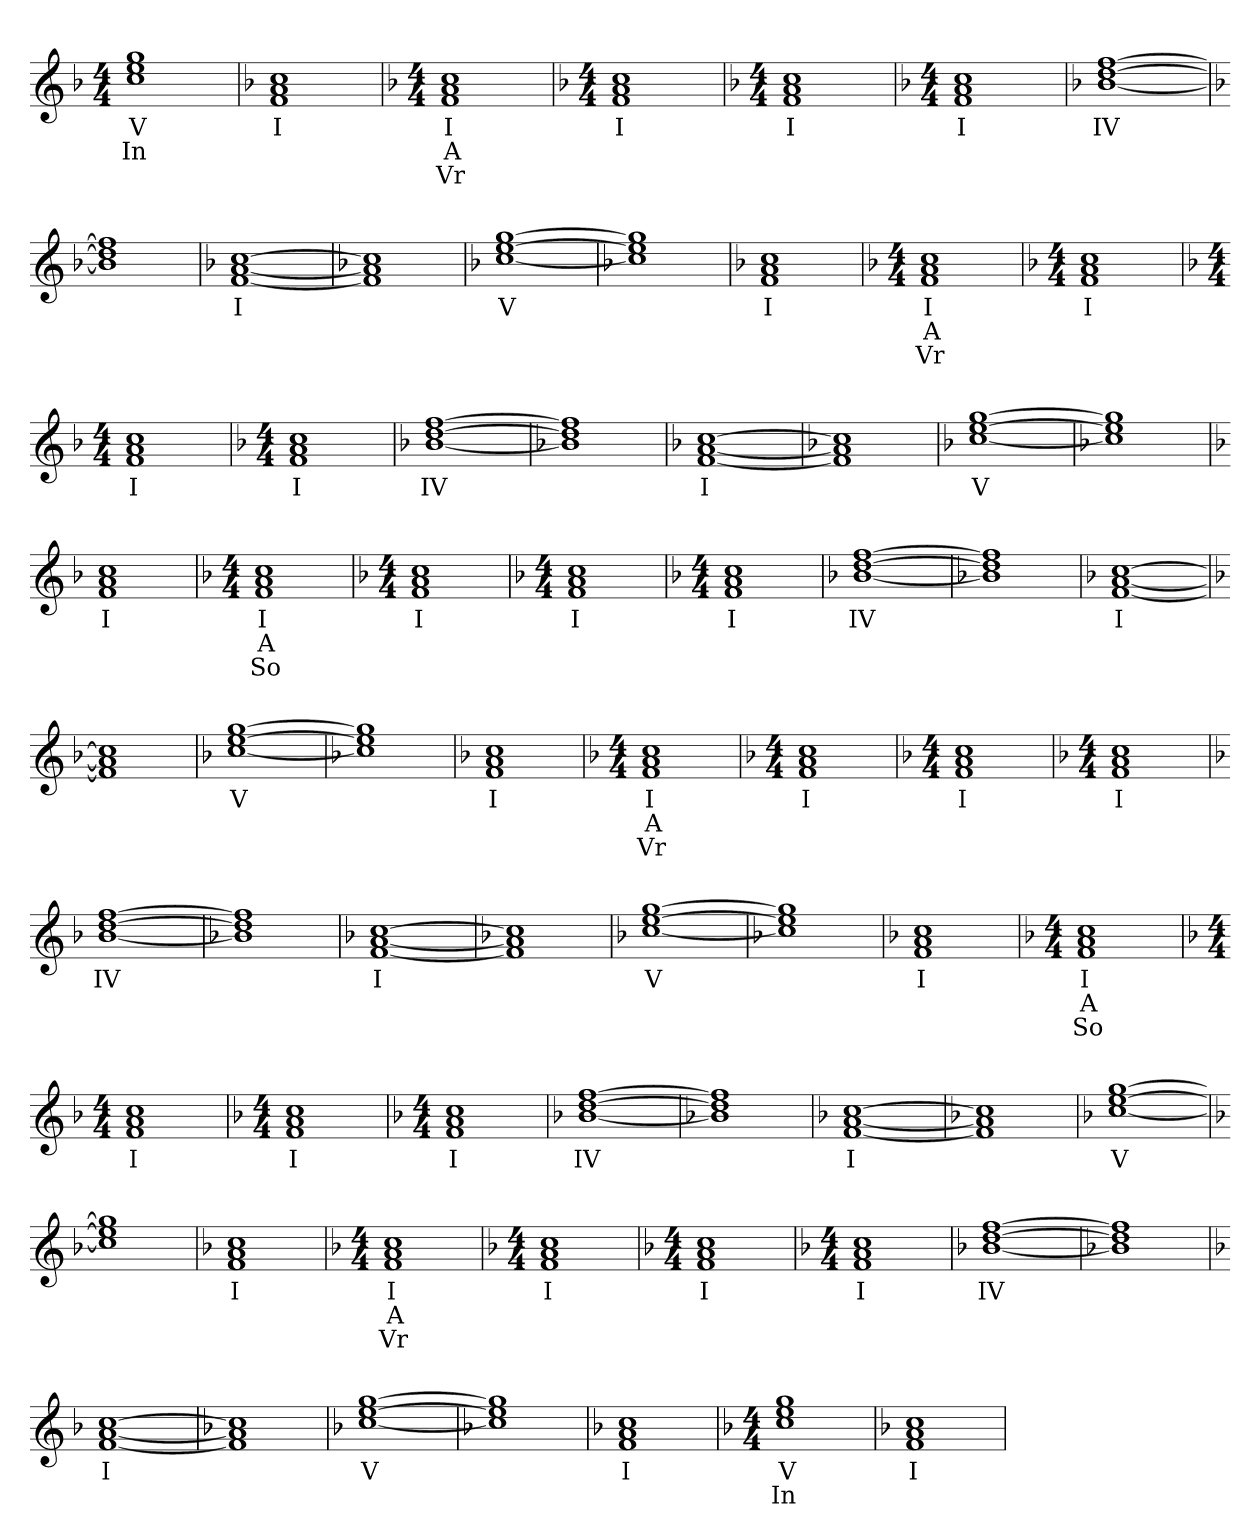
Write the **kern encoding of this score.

**kern	**text	**text	**text
*part1	*part1	*part1	*part1
*staff1	*staff1	*staff1	*staff1
*k[b-]	*	*	*
*F:	*	*	*
*M4/4	*	*	*
=	=	=	=
1cc 1ee 1gg	V	In	.
=	=	=	=
*k[b-]	*	*	*
*F:	*	*	*
1f 1a 1cc	I	.	.
=	=	=	=
*k[b-]	*	*	*
*F:	*	*	*
*M4/4	*	*	*
1f 1a 1cc	I	A	Vr
=	=	=	=
*k[b-]	*	*	*
*F:	*	*	*
*M4/4	*	*	*
1f 1a 1cc	I	.	.
=	=	=	=
*k[b-]	*	*	*
*F:	*	*	*
*M4/4	*	*	*
1f 1a 1cc	I	.	.
=	=	=	=
*k[b-]	*	*	*
*F:	*	*	*
*M4/4	*	*	*
1f 1a 1cc	I	.	.
=	=	=	=
*k[b-]	*	*	*
*F:	*	*	*
[1b- [1dd [1ff	IV	.	.
=	=	=	=
*k[b-]	*	*	*
*F:	*	*	*
1b-] 1dd] 1ff]	.	.	.
=	=	=	=
*k[b-]	*	*	*
*F:	*	*	*
[1f [1a [1cc	I	.	.
=	=	=	=
*k[b-]	*	*	*
*F:	*	*	*
1f] 1a] 1cc]	.	.	.
=	=	=	=
*k[b-]	*	*	*
*F:	*	*	*
[1cc [1ee [1gg	V	.	.
=	=	=	=
*k[b-]	*	*	*
*F:	*	*	*
1cc] 1ee] 1gg]	.	.	.
=	=	=	=
*k[b-]	*	*	*
*F:	*	*	*
1f 1a 1cc	I	.	.
=	=	=	=
*k[b-]	*	*	*
*F:	*	*	*
*M4/4	*	*	*
1f 1a 1cc	I	A	Vr
=	=	=	=
*k[b-]	*	*	*
*F:	*	*	*
*M4/4	*	*	*
1f 1a 1cc	I	.	.
=	=	=	=
*k[b-]	*	*	*
*F:	*	*	*
*M4/4	*	*	*
1f 1a 1cc	I	.	.
=	=	=	=
*k[b-]	*	*	*
*F:	*	*	*
*M4/4	*	*	*
1f 1a 1cc	I	.	.
=	=	=	=
*k[b-]	*	*	*
*F:	*	*	*
[1b- [1dd [1ff	IV	.	.
=	=	=	=
*k[b-]	*	*	*
*F:	*	*	*
1b-] 1dd] 1ff]	.	.	.
=	=	=	=
*k[b-]	*	*	*
*F:	*	*	*
[1f [1a [1cc	I	.	.
=	=	=	=
*k[b-]	*	*	*
*F:	*	*	*
1f] 1a] 1cc]	.	.	.
=	=	=	=
*k[b-]	*	*	*
*F:	*	*	*
[1cc [1ee [1gg	V	.	.
=	=	=	=
*k[b-]	*	*	*
*F:	*	*	*
1cc] 1ee] 1gg]	.	.	.
=	=	=	=
*k[b-]	*	*	*
*F:	*	*	*
1f 1a 1cc	I	.	.
=	=	=	=
*k[b-]	*	*	*
*F:	*	*	*
*M4/4	*	*	*
1f 1a 1cc	I	A	So
=	=	=	=
*k[b-]	*	*	*
*F:	*	*	*
*M4/4	*	*	*
1f 1a 1cc	I	.	.
=	=	=	=
*k[b-]	*	*	*
*F:	*	*	*
*M4/4	*	*	*
1f 1a 1cc	I	.	.
=	=	=	=
*k[b-]	*	*	*
*F:	*	*	*
*M4/4	*	*	*
1f 1a 1cc	I	.	.
=	=	=	=
*k[b-]	*	*	*
*F:	*	*	*
[1b- [1dd [1ff	IV	.	.
=	=	=	=
*k[b-]	*	*	*
*F:	*	*	*
1b-] 1dd] 1ff]	.	.	.
=	=	=	=
*k[b-]	*	*	*
*F:	*	*	*
[1f [1a [1cc	I	.	.
=	=	=	=
*k[b-]	*	*	*
*F:	*	*	*
1f] 1a] 1cc]	.	.	.
=	=	=	=
*k[b-]	*	*	*
*F:	*	*	*
[1cc [1ee [1gg	V	.	.
=	=	=	=
*k[b-]	*	*	*
*F:	*	*	*
1cc] 1ee] 1gg]	.	.	.
=	=	=	=
*k[b-]	*	*	*
*F:	*	*	*
1f 1a 1cc	I	.	.
=	=	=	=
*k[b-]	*	*	*
*F:	*	*	*
*M4/4	*	*	*
1f 1a 1cc	I	A	Vr
=	=	=	=
*k[b-]	*	*	*
*F:	*	*	*
*M4/4	*	*	*
1f 1a 1cc	I	.	.
=	=	=	=
*k[b-]	*	*	*
*F:	*	*	*
*M4/4	*	*	*
1f 1a 1cc	I	.	.
=	=	=	=
*k[b-]	*	*	*
*F:	*	*	*
*M4/4	*	*	*
1f 1a 1cc	I	.	.
=	=	=	=
*k[b-]	*	*	*
*F:	*	*	*
[1b- [1dd [1ff	IV	.	.
=	=	=	=
*k[b-]	*	*	*
*F:	*	*	*
1b-] 1dd] 1ff]	.	.	.
=	=	=	=
*k[b-]	*	*	*
*F:	*	*	*
[1f [1a [1cc	I	.	.
=	=	=	=
*k[b-]	*	*	*
*F:	*	*	*
1f] 1a] 1cc]	.	.	.
=	=	=	=
*k[b-]	*	*	*
*F:	*	*	*
[1cc [1ee [1gg	V	.	.
=	=	=	=
*k[b-]	*	*	*
*F:	*	*	*
1cc] 1ee] 1gg]	.	.	.
=	=	=	=
*k[b-]	*	*	*
*F:	*	*	*
1f 1a 1cc	I	.	.
=	=	=	=
*k[b-]	*	*	*
*F:	*	*	*
*M4/4	*	*	*
1f 1a 1cc	I	A	So
=	=	=	=
*k[b-]	*	*	*
*F:	*	*	*
*M4/4	*	*	*
1f 1a 1cc	I	.	.
=	=	=	=
*k[b-]	*	*	*
*F:	*	*	*
*M4/4	*	*	*
1f 1a 1cc	I	.	.
=	=	=	=
*k[b-]	*	*	*
*F:	*	*	*
*M4/4	*	*	*
1f 1a 1cc	I	.	.
=	=	=	=
*k[b-]	*	*	*
*F:	*	*	*
[1b- [1dd [1ff	IV	.	.
=	=	=	=
*k[b-]	*	*	*
*F:	*	*	*
1b-] 1dd] 1ff]	.	.	.
=	=	=	=
*k[b-]	*	*	*
*F:	*	*	*
[1f [1a [1cc	I	.	.
=	=	=	=
*k[b-]	*	*	*
*F:	*	*	*
1f] 1a] 1cc]	.	.	.
=	=	=	=
*k[b-]	*	*	*
*F:	*	*	*
[1cc [1ee [1gg	V	.	.
=	=	=	=
*k[b-]	*	*	*
*F:	*	*	*
1cc] 1ee] 1gg]	.	.	.
=	=	=	=
*k[b-]	*	*	*
*F:	*	*	*
1f 1a 1cc	I	.	.
=	=	=	=
*k[b-]	*	*	*
*F:	*	*	*
*M4/4	*	*	*
1f 1a 1cc	I	A	Vr
=	=	=	=
*k[b-]	*	*	*
*F:	*	*	*
*M4/4	*	*	*
1f 1a 1cc	I	.	.
=	=	=	=
*k[b-]	*	*	*
*F:	*	*	*
*M4/4	*	*	*
1f 1a 1cc	I	.	.
=	=	=	=
*k[b-]	*	*	*
*F:	*	*	*
*M4/4	*	*	*
1f 1a 1cc	I	.	.
=	=	=	=
*k[b-]	*	*	*
*F:	*	*	*
[1b- [1dd [1ff	IV	.	.
=	=	=	=
*k[b-]	*	*	*
*F:	*	*	*
1b-] 1dd] 1ff]	.	.	.
=	=	=	=
*k[b-]	*	*	*
*F:	*	*	*
[1f [1a [1cc	I	.	.
=	=	=	=
*k[b-]	*	*	*
*F:	*	*	*
1f] 1a] 1cc]	.	.	.
=	=	=	=
*k[b-]	*	*	*
*F:	*	*	*
[1cc [1ee [1gg	V	.	.
=	=	=	=
*k[b-]	*	*	*
*F:	*	*	*
1cc] 1ee] 1gg]	.	.	.
=	=	=	=
*k[b-]	*	*	*
*F:	*	*	*
1f 1a 1cc	I	.	.
=	=	=	=
*k[b-]	*	*	*
*F:	*	*	*
*M4/4	*	*	*
1cc 1ee 1gg	V	In	.
=	=	=	=
*k[b-]	*	*	*
*F:	*	*	*
1f 1a 1cc	I	.	.
=	=	=	=
*-	*-	*-	*-
